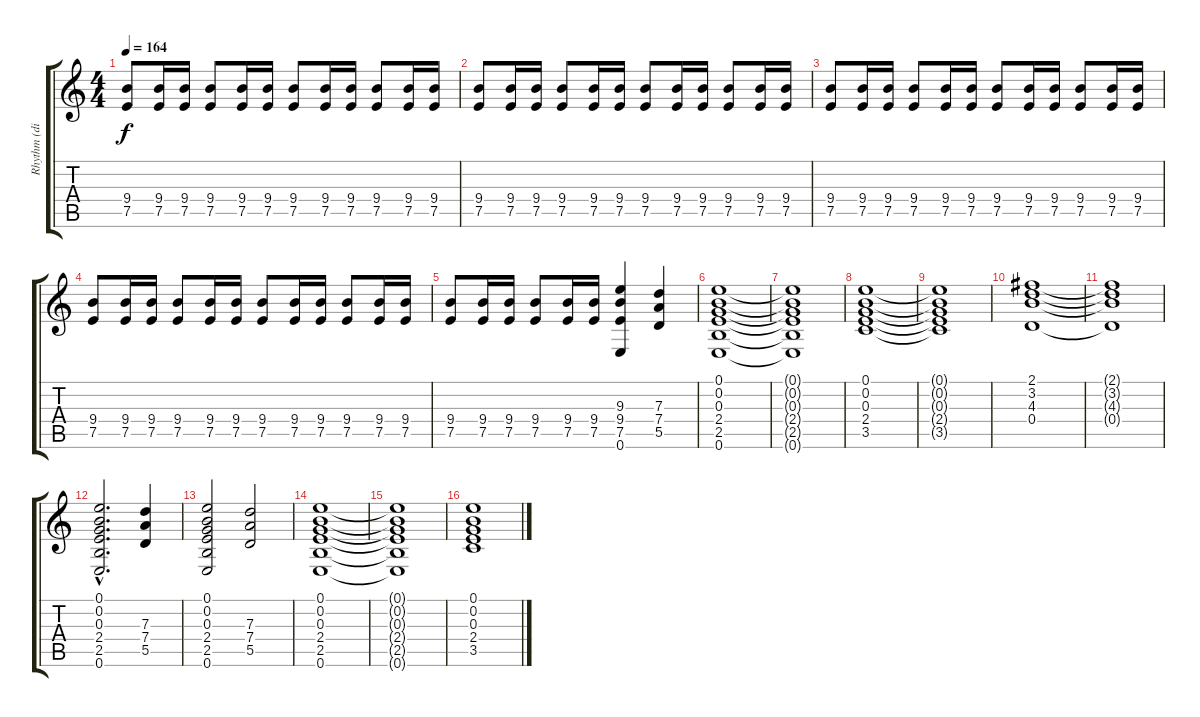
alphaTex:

\track ("Rhythm (distortion)" "Rhythm (di") {instrument distortionguitar}
\staff {score tabs}
\tuning (E4 B3 G3 D3 A2 E2) {hide}
\ts (4 4)
\tempo 164
\clef g2
\ks c
(9.4 7.5).8{dy f} (9.4 7.5).16 (9.4 7.5).16 (9.4 7.5).8 (9.4 7.5).16 (9.4 7.5).16 (9.4 7.5).8 (9.4 7.5).16 (9.4 7.5).16 (9.4 7.5).8 (9.4 7.5).16 (9.4 7.5).16 |
(9.4 7.5).8 (9.4 7.5).16 (9.4 7.5).16 (9.4 7.5).8 (9.4 7.5).16 (9.4 7.5).16 (9.4 7.5).8 (9.4 7.5).16 (9.4 7.5).16 (9.4 7.5).8 (9.4 7.5).16 (9.4 7.5).16 |
(9.4 7.5).8 (9.4 7.5).16 (9.4 7.5).16 (9.4 7.5).8 (9.4 7.5).16 (9.4 7.5).16 (9.4 7.5).8 (9.4 7.5).16 (9.4 7.5).16 (9.4 7.5).8 (9.4 7.5).16 (9.4 7.5).16 |
(9.4 7.5).8 (9.4 7.5).16 (9.4 7.5).16 (9.4 7.5).8 (9.4 7.5).16 (9.4 7.5).16 (9.4 7.5).8 (9.4 7.5).16 (9.4 7.5).16 (9.4 7.5).8 (9.4 7.5).16 (9.4 7.5).16 |
(9.4 7.5).8 (9.4 7.5).16 (9.4 7.5).16 (9.4 7.5).8 (9.4 7.5).16 (9.4 7.5).16 (9.3 9.4 7.5 0.6).4 (7.3 7.4 5.5).4 |
(0.1 0.2 0.3 2.4 2.5 0.6).1 |
(0.1{t} 0.2{t} 0.3{t} 2.4{t} 2.5{t} 0.6{t}).1 |
(0.1 0.2 0.3 2.4 3.5).1 |
(0.1{t} 0.2{t} 0.3{t} 2.4{t} 3.5{t}).1 |
(2.1 3.2 4.3 0.4).1 |
(2.1{t} 3.2{t} 4.3{t} 0.4{t}).1 |
(0.1{hac} 0.2{hac} 0.3{hac} 2.4{hac} 2.5{hac} 0.6{hac}).2{d} (7.3 7.4 5.5).4 |
(0.1 0.2 0.3 2.4 2.5 0.6).2 (7.3 7.4 5.5).2 |
(0.1 0.2 0.3 2.4 2.5 0.6).1 |
(0.1{t} 0.2{t} 0.3{t} 2.4{t} 2.5{t} 0.6{t}).1 |
(0.1 0.2 0.3 2.4 3.5).1
